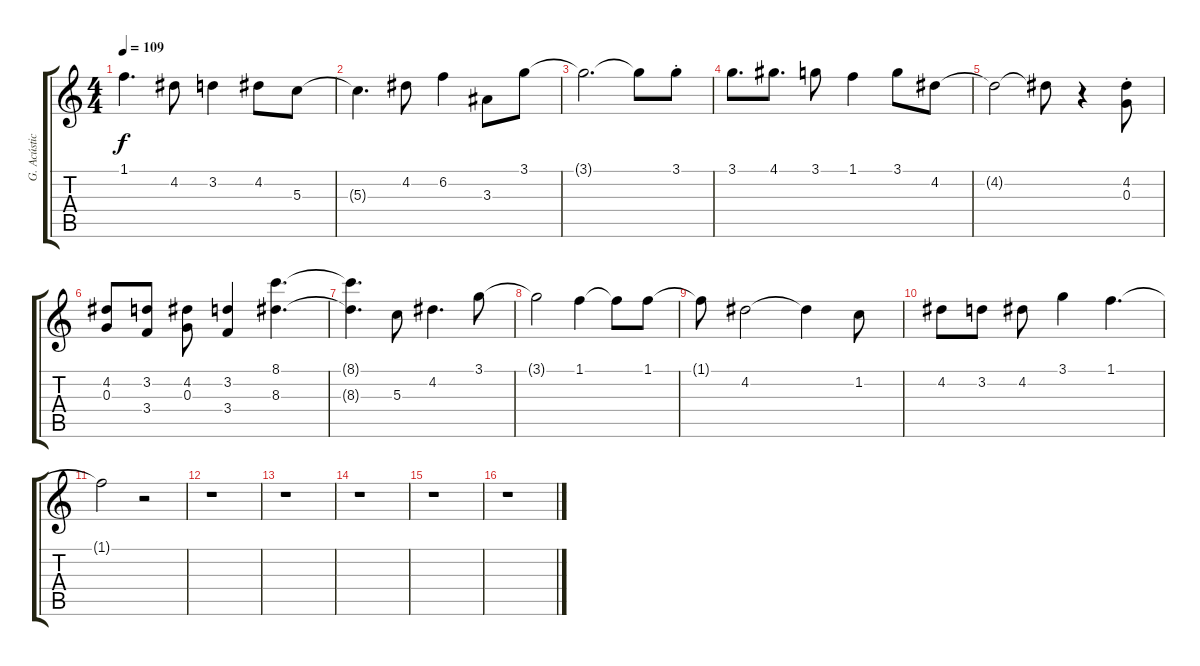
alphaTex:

\track ("G. Acústica I" "G. Acústic") {instrument acousticguitarsteel}
\staff {score tabs}
\tuning (E4 B3 G3 D3 A2 E2) {hide}
\ts (4 4)
\tempo 109
\clef g2
\ks c
1.1{t}.4{d dy f} 4.2.8 3.2.4 4.2.8 5.3.8 |
5.3{t}.4{d} 4.2.8 6.2.4 3.3.8 3.1.8 |
3.1{t}.2{d} 3.1{t}.8 3.1{st}.8 |
3.1.8{d} 4.1.8{d} 3.1.8 1.1.4 3.1.8 4.2.8 |
4.2{t}.2 4.2{t}.8 r.4 (4.2{st} 0.3{st}).8 |
(4.2 0.3).8 (3.2 3.4).8 (4.2 0.3).8 (3.2 3.4).4 (8.1 8.3).4{d} |
(8.1{t} 8.3{t}).4{d} 5.3.8 4.2.4{d} 3.1.8 |
3.1{t}.2 1.1.4 1.1{t}.8 1.1.8 |
1.1{t}.8 4.2.2 4.2{t}.4 1.2.8 |
4.2.8 3.2.8 4.2.8 3.1.4 1.1.4{d} |
1.1{t}.2 r.2 |
r.1 |
r.1 |
r.1 |
r.1 |
r.1
